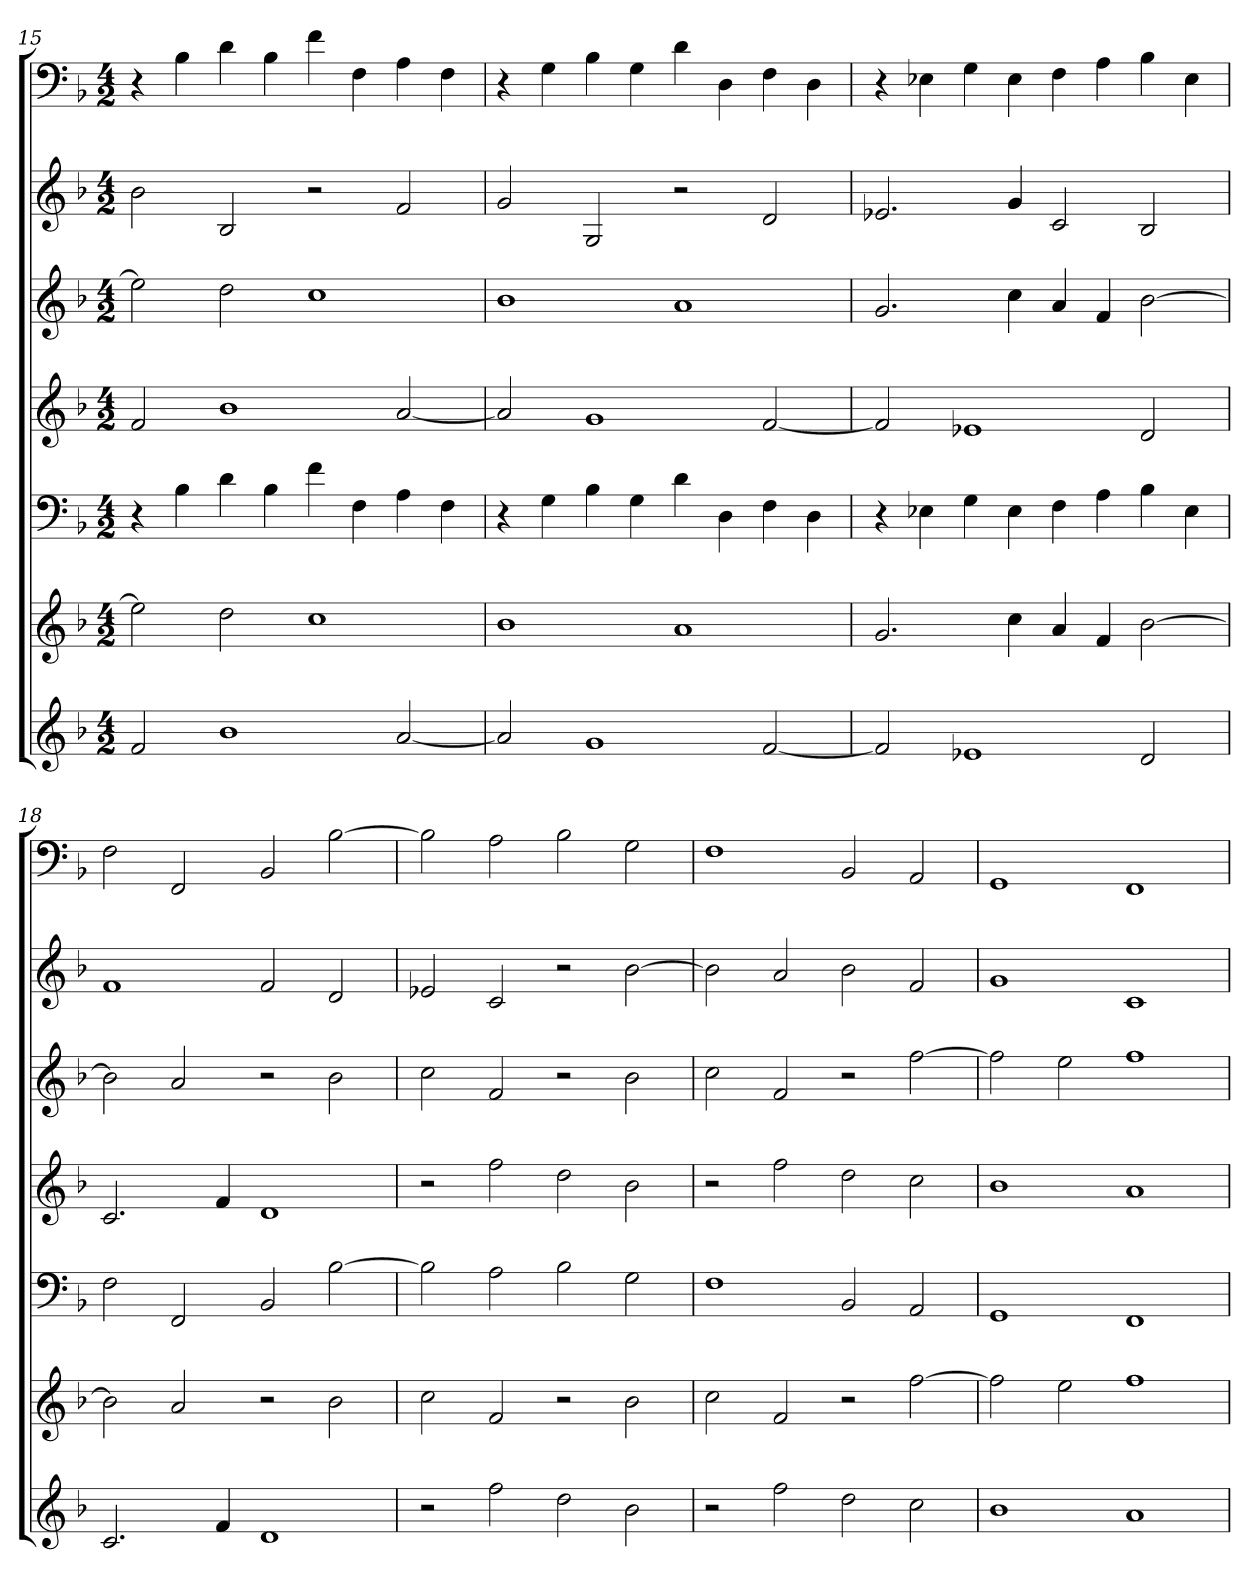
**kern	**kern	**kern	**kern	**kern	**kern	**kern
*part7	*part6	*part5	*part4	*part3	*part2	*part1
*staff7	*staff6	*staff5	*staff4	*staff3	*staff2	*staff1
*k[b-]	*k[b-]	*k[b-]	*k[b-]	*k[b-]	*k[b-]	*k[b-]
*F:	*F:	*F:	*F:	*F:	*F:	*F:
*M4/2	*M4/2	*M4/2	*M4/2	*M4/2	*M4/2	*M4/2
=15	=15	=15	=15	=15	=15	=15
2f	2ee-]	4r	2f	2ee-]	2b-	4r
.	.	4B-	.	.	.	4B-
1b-	2dd	4d	1b-	2dd	2B-	4d
.	.	4B-	.	.	.	4B-
.	1cc	4f	.	1cc	2r	4f
.	.	4F	.	.	.	4F
[2a	.	4A	[2a	.	2f	4A
.	.	4F	.	.	.	4F
=16	=16	=16	=16	=16	=16	=16
2a]	1b-	4r	2a]	1b-	2g	4r
.	.	4G	.	.	.	4G
1g	.	4B-	1g	.	2G	4B-
.	.	4G	.	.	.	4G
.	1a	4d	.	1a	2r	4d
.	.	4D	.	.	.	4D
[2f	.	4F	[2f	.	2d	4F
.	.	4D	.	.	.	4D
=17	=17	=17	=17	=17	=17	=17
2f]	2.g	4r	2f]	2.g	2.e-X	4r
.	.	4E-X	.	.	.	4E-X
1e-X	.	4G	1e-X	.	.	4G
.	4cc	4E-	.	4cc	4g	4E-
.	4a	4F	.	4a	2c	4F
.	4f	4A	.	4f	.	4A
2d	[2b-	4B-	2d	[2b-	2B-	4B-
.	.	4E-	.	.	.	4E-
=18	=18	=18	=18	=18	=18	=18
2.c	2b-]	2F	2.c	2b-]	1f	2F
.	2a	2FF	.	2a	.	2FF
4f	.	.	4f	.	.	.
1d	2r	2BB-	1d	2r	2f	2BB-
.	2b-	[2B-	.	2b-	2d	[2B-
=19	=19	=19	=19	=19	=19	=19
2r	2cc	2B-]	2r	2cc	2e-X	2B-]
2ff	2f	2A	2ff	2f	2c	2A
2dd	2r	2B-	2dd	2r	2r	2B-
2b-	2b-	2G	2b-	2b-	[2b-	2G
=20	=20	=20	=20	=20	=20	=20
2r	2cc	1F	2r	2cc	2b-]	1F
2ff	2f	.	2ff	2f	2a	.
2dd	2r	2BB-	2dd	2r	2b-	2BB-
2cc	[2ff	2AA	2cc	[2ff	2f	2AA
=21	=21	=21	=21	=21	=21	=21
1b-	2ff]	1GG	1b-	2ff]	1g	1GG
.	2ee	.	.	2ee	.	.
1a	1ff	1FF	1a	1ff	1c	1FF
=	=	=	=	=	=	=
*-	*-	*-	*-	*-	*-	*-
